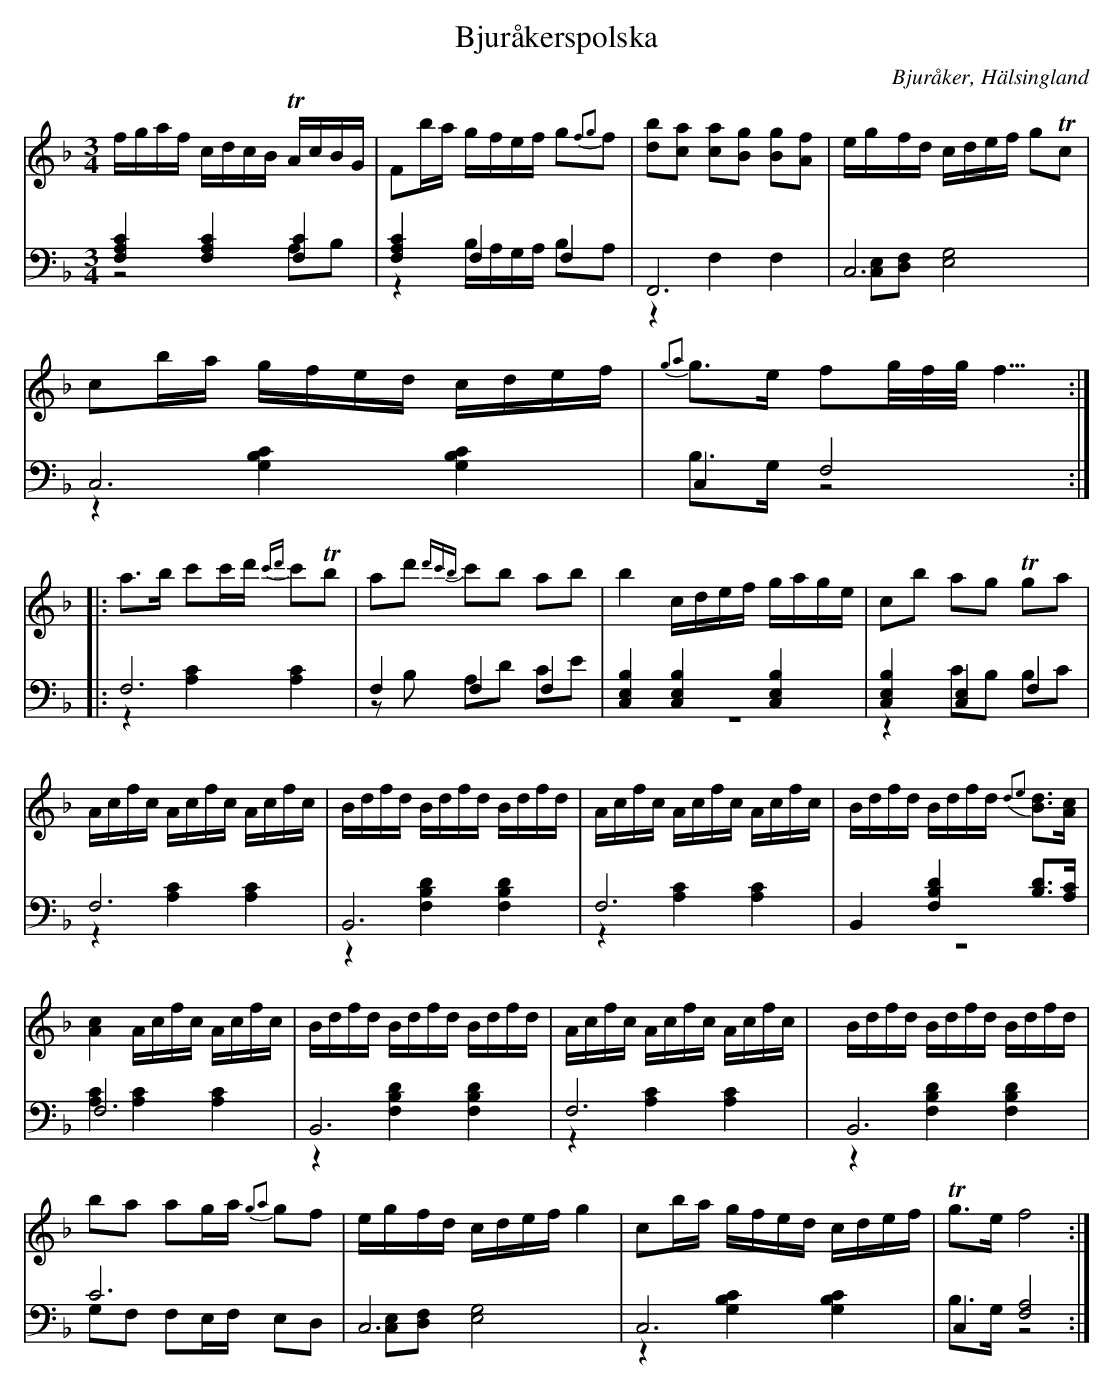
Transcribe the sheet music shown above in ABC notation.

X:1
T: Bjuråkerspolska
O: Bjuråker, Hälsingland
M: 3/4
L: 1/16
K: F
V:1
V:2
V:3 merge
V:1
fgaf cdcB TAcBG|F2ba gfef g2{f2g2}f2|[d2b2][c2a2] [c2a2][B2g2] [B2g2][A2f2] |egfd cdef g2Tc2|
c2ba gfed cdef|{g2a2}g2>e2 f2g/f/g/f9/2:|
|:a2>b2 c'2c'd' {c'd'}c'2Tb2|a2d'2 {d'4/3c'4/3b4/3}c'2b2 a2b2|b4 cdef gage|c2b2 a2g2 Tg2a2|
Acfc Acfc Acfc|Bdfd Bdfd Bdfd|Acfc Acfc Acfc|Bdfd Bdfd {d2e2}[B2d2]>[A2c2]|
[A4c4] Acfc Acfc|Bdfd Bdfd Bdfd|Acfc Acfc Acfc|Bdfd Bdfd Bdfd|
b2a2 a2ga {g2a2}g2f2|egfd cdef g4|c2ba gfed cdef|Tg2>e2 f8:|
V:2 clef=bass
[F,4A,4C4] [F,4A,4C4] [F,4C4]|[F,4A,4C4] F,4 F,4|F,,12|C,12|
C,12|C,4 F,8:|
|:F,12|F,4 F,4 F,4|[C,4E,4B,4] [C,4E,4B,4] [C,4E,4B,4]|[C,4E,4B,4] [C,4E,4] F,4|
F,12|B,,12|F,12|B,,4 [F,4B,4D4] [B,2D2]>[A,2C2]|
F,12|B,,12|F,12|B,,12|
C12|C,12|C,12|C,4 [F,8A,8]:|
V:3 clef=bass
z8 A,2B,2|z4 B,A,G,A, B,2A,2|z4 F,4 F,4|[C,2E,2][D,2F,2] [E,8G,8]|
z4 [G,4B,4C4] [G,4B,4C4]|B,2>G,2 z8:|
|:z4 [A,4C4] [A,4C4]|z2B,2 A,2D2 C2E2|z12|z4 C2B,2 B,2C2|
z4 [A,4C4] [A,4C4]|z4 [F,4B,4D4] [F,4B,4D4]|z4 [A,4C4] [A,4C4]|z12|
[A,4C4] [A,4C4] [A,4C4]|z4 [F,4B,4D4] [F,4B,4D4]|z4 [A,4C4] [A,4C4]|
|z4 [F,4B,4D4] [F,4B,4D4]|G,2F,2 F,2E,F, E,2D,2|[C,2E,2][D,2F,2] [E,8G,8]|z4 [G,4B,4C4] [G,4B,4C4]|B,2>G,2 z8:|
